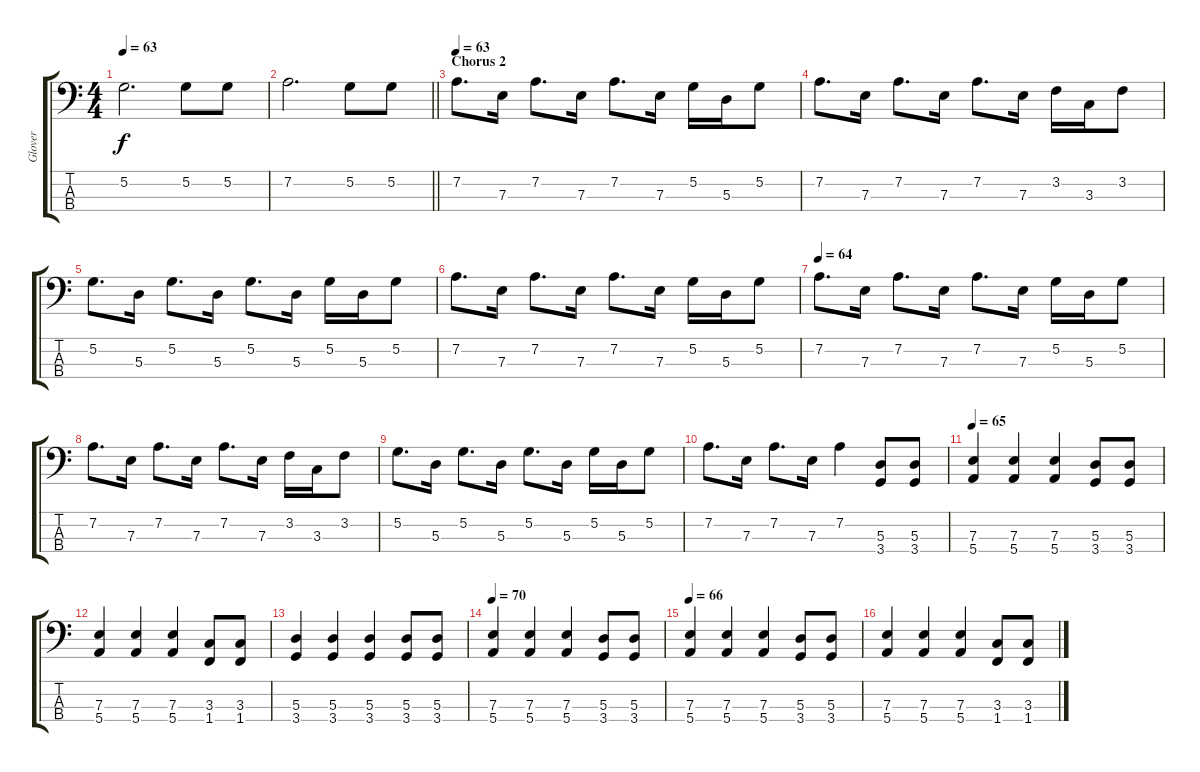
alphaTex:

\track ("Glover" "Glover") {instrument electricbassfinger}
\staff {score tabs}
\tuning (G2 D2 A1 E1) {hide}
\ts (4 4)
\tempo 63
\clef f4
\ks c
5.2.2{d dy f} 5.2.8 5.2.8 |
\barLineRight lightlight
7.2.2{d} 5.2.8 5.2.8 |
\section ("" "Chorus 2")
\tempo 63
7.2.8{d} 7.3.16 7.2.8{d} 7.3.16 7.2.8{d} 7.3.16 5.2.16 5.3.16 5.2.8 |
7.2.8{d} 7.3.16 7.2.8{d} 7.3.16 7.2.8{d} 7.3.16 3.2.16 3.3.16 3.2.8 |
5.2.8{d} 5.3.16 5.2.8{d} 5.3.16 5.2.8{d} 5.3.16 5.2.16 5.3.16 5.2.8 |
7.2.8{d} 7.3.16 7.2.8{d} 7.3.16 7.2.8{d} 7.3.16 5.2.16 5.3.16 5.2.8 |
\tempo 64
7.2.8{d} 7.3.16 7.2.8{d} 7.3.16 7.2.8{d} 7.3.16 5.2.16 5.3.16 5.2.8 |
7.2.8{d} 7.3.16 7.2.8{d} 7.3.16 7.2.8{d} 7.3.16 3.2.16 3.3.16 3.2.8 |
5.2.8{d} 5.3.16 5.2.8{d} 5.3.16 5.2.8{d} 5.3.16 5.2.16 5.3.16 5.2.8 |
7.2.8{d} 7.3.16 7.2.8{d} 7.3.16 7.2.4 (5.3 3.4).8 (5.3 3.4).8 |
\tempo 65
(7.3 5.4).4 (7.3 5.4).4 (7.3 5.4).4 (5.3 3.4).8 (5.3 3.4).8 |
(7.3 5.4).4 (7.3 5.4).4 (7.3 5.4).4 (3.3 1.4).8 (3.3 1.4).8 |
(5.3 3.4).4 (5.3 3.4).4 (5.3 3.4).4 (5.3 3.4).8 (5.3 3.4).8 |
\tempo 70
(7.3 5.4).4 (7.3 5.4).4 (7.3 5.4).4 (5.3 3.4).8 (5.3 3.4).8 |
\tempo 65
\tempo 66
(7.3 5.4).4 (7.3 5.4).4 (7.3 5.4).4 (5.3 3.4).8 (5.3 3.4).8 |
(7.3 5.4).4 (7.3 5.4).4 (7.3 5.4).4 (3.3 1.4).8 (3.3 1.4).8
